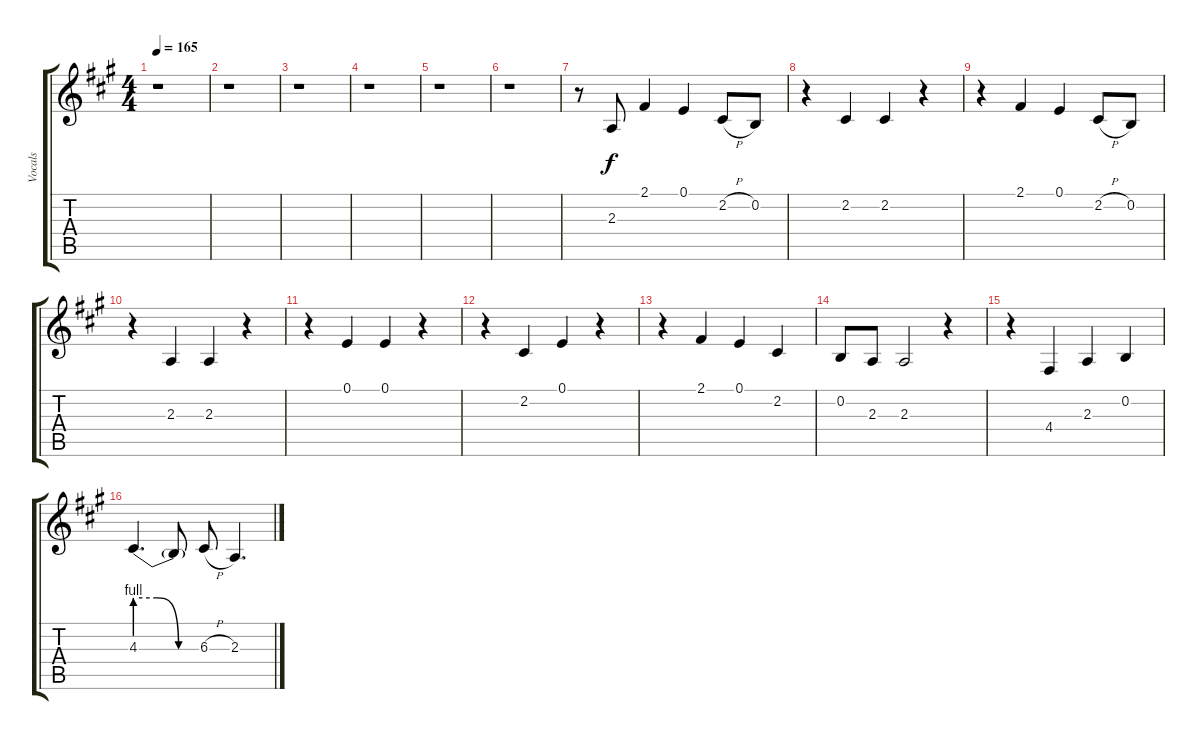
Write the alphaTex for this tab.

\track ("Vocals" "Vocals") {instrument recorder}
\staff {score tabs}
\tuning (E4 B3 G3 D3 A2 E2) {hide}
\ts (4 4)
\tempo 165
\clef g2
\ks a
r.1{dy f} |
r.1 |
r.1 |
r.1 |
r.1 |
r.1 |
r.8 2.3.8 2.1.4 0.1.4 2.2{h}.8 0.2.8 |
r.4 2.2.4 2.2.4 r.4 |
r.4 2.1.4 0.1.4 2.2{h}.8 0.2.8 |
r.4 2.3.4 2.3.4 r.4 |
r.4 0.1.4 0.1.4 r.4 |
r.4 2.2.4 0.1.4 r.4 |
r.4 2.1.4 0.1.4 2.2.4 |
0.2.8 2.3.8 2.3.2 r.4 |
r.4 4.4.4 2.3.4 0.2.4 |
4.3{be (custom 0 4 20 4 40 0 60 0)}.4{d} 4.3{t}.8 6.3{h}.8 2.3.4{d}
